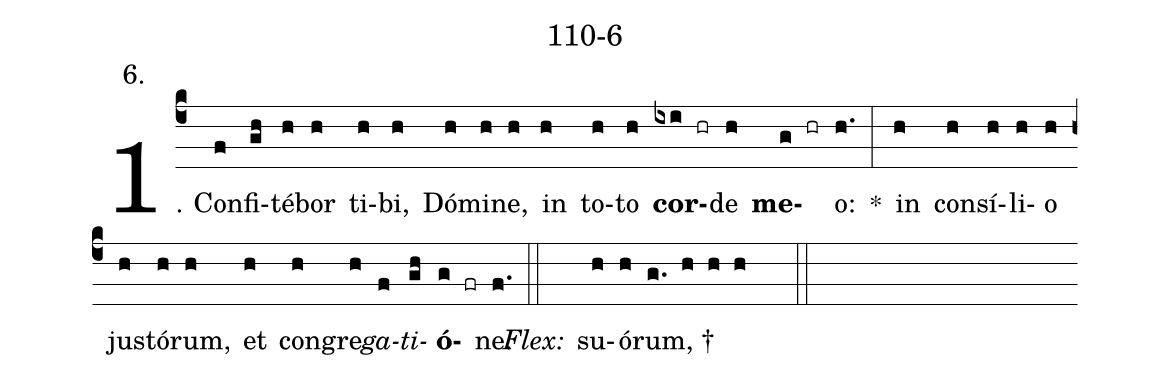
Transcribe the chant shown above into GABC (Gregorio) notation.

name: 110-6;
annotation: 6.;
%%
(c4)1. Con(f)fi(gh)té(h)bor(h) ti(h)bi,(h) Dó(h)mi(h)ne,(h) in(h) to(h)to(h) <b>cor</b>(ixi hr)de(h) <b>me</b>(g hr)o:(h.) *(:) in(h) con(h)sí(h)li(h)o(h) jus(h)tó(h)rum,(h) et(h) con(h)gre(h)<i>ga</i>(f)<i>ti</i>(gh)<b>ó</b>(g fr)ne.(f.) (::)
<i>Flex:</i>()  su(h)ó(h)rum, †(g. h h h  ::)
